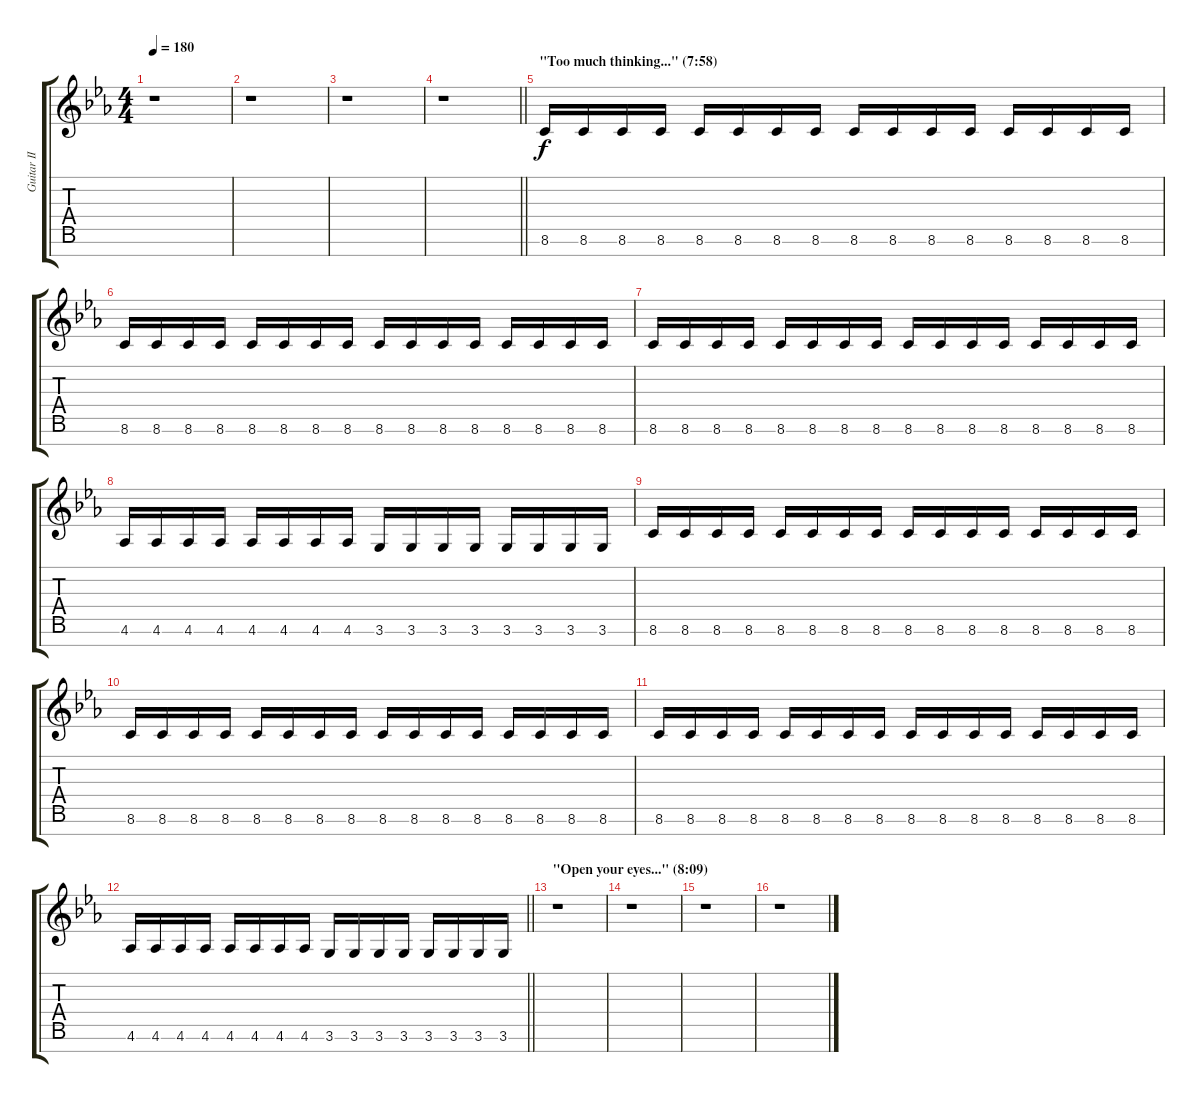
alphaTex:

\track ("Guitar II" "Guitar II") {instrument distortionguitar}
\staff {score tabs}
\tuning (E4 B3 G3 D3 A2 E2 B1) {hide}
\ts (4 4)
\tempo 180
\clef g2
\ks cminor
r.1{dy f} |
r.1 |
r.1 |
\barLineRight lightlight
r.1 |
\section ("" "\"Too much thinking...\" (7:58)")
8.6.16 8.6.16 8.6.16 8.6.16 8.6.16 8.6.16 8.6.16 8.6.16 8.6.16 8.6.16 8.6.16 8.6.16 8.6.16 8.6.16 8.6.16 8.6.16 |
8.6.16 8.6.16 8.6.16 8.6.16 8.6.16 8.6.16 8.6.16 8.6.16 8.6.16 8.6.16 8.6.16 8.6.16 8.6.16 8.6.16 8.6.16 8.6.16 |
8.6.16 8.6.16 8.6.16 8.6.16 8.6.16 8.6.16 8.6.16 8.6.16 8.6.16 8.6.16 8.6.16 8.6.16 8.6.16 8.6.16 8.6.16 8.6.16 |
4.6.16 4.6.16 4.6.16 4.6.16 4.6.16 4.6.16 4.6.16 4.6.16 3.6.16 3.6.16 3.6.16 3.6.16 3.6.16 3.6.16 3.6.16 3.6.16 |
8.6.16 8.6.16 8.6.16 8.6.16 8.6.16 8.6.16 8.6.16 8.6.16 8.6.16 8.6.16 8.6.16 8.6.16 8.6.16 8.6.16 8.6.16 8.6.16 |
8.6.16 8.6.16 8.6.16 8.6.16 8.6.16 8.6.16 8.6.16 8.6.16 8.6.16 8.6.16 8.6.16 8.6.16 8.6.16 8.6.16 8.6.16 8.6.16 |
8.6.16 8.6.16 8.6.16 8.6.16 8.6.16 8.6.16 8.6.16 8.6.16 8.6.16 8.6.16 8.6.16 8.6.16 8.6.16 8.6.16 8.6.16 8.6.16 |
\barLineRight lightlight
4.6.16 4.6.16 4.6.16 4.6.16 4.6.16 4.6.16 4.6.16 4.6.16 3.6.16 3.6.16 3.6.16 3.6.16 3.6.16 3.6.16 3.6.16 3.6.16 |
\section ("" "\"Open your eyes...\" (8:09)")
r.1 |
r.1 |
r.1 |
r.1
